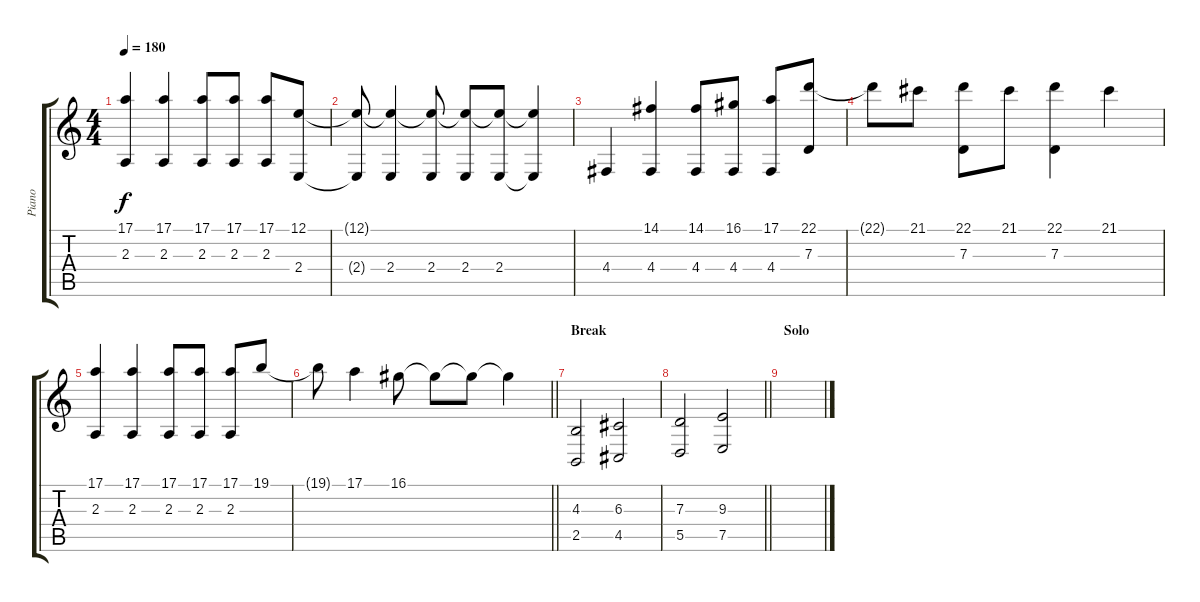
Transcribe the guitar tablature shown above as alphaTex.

\track ("Piano" "Piano") {instrument brightacousticpiano}
\staff {score tabs}
\tuning (E4 B3 G3 D3 A2 E2) {hide}
\ts (4 4)
\tempo 180
\clef g2
\ks c
(17.1 2.3).4{dy f} (17.1 2.3).4 (17.1 2.3).8 (17.1 2.3).8 (17.1 2.3).8 (12.1 2.4).8 |
(12.1{t} 2.4{t}).8 (12.1{t} 2.4).4 (12.1{t} 2.4).8 (12.1{t} 2.4).8 (12.1{t} 2.4).8 (12.1{t} 2.4{t}).4 |
4.4.4 (14.1 4.4).4 (14.1 4.4).8 (16.1 4.4).8 (17.1 4.4).8 (22.1 7.3).8 |
22.1{t}.8 21.1.8 (22.1 7.3).8 21.1.8 (22.1 7.3).4 21.1.4 |
(17.1 2.3).4 (17.1 2.3).4 (17.1 2.3).8 (17.1 2.3).8 (17.1 2.3).8 19.1.8 |
\barLineRight lightlight
19.1{t}.8 17.1.4 16.1.8 16.1{t}.8 16.1{t}.8 16.1{t}.4 |
\section ("" "Break")
(4.3 2.5).2 (6.3 4.5).2 |
\barLineRight lightlight
(7.3 5.5).2 (9.3 7.5).2 |
\section ("" "Solo")
